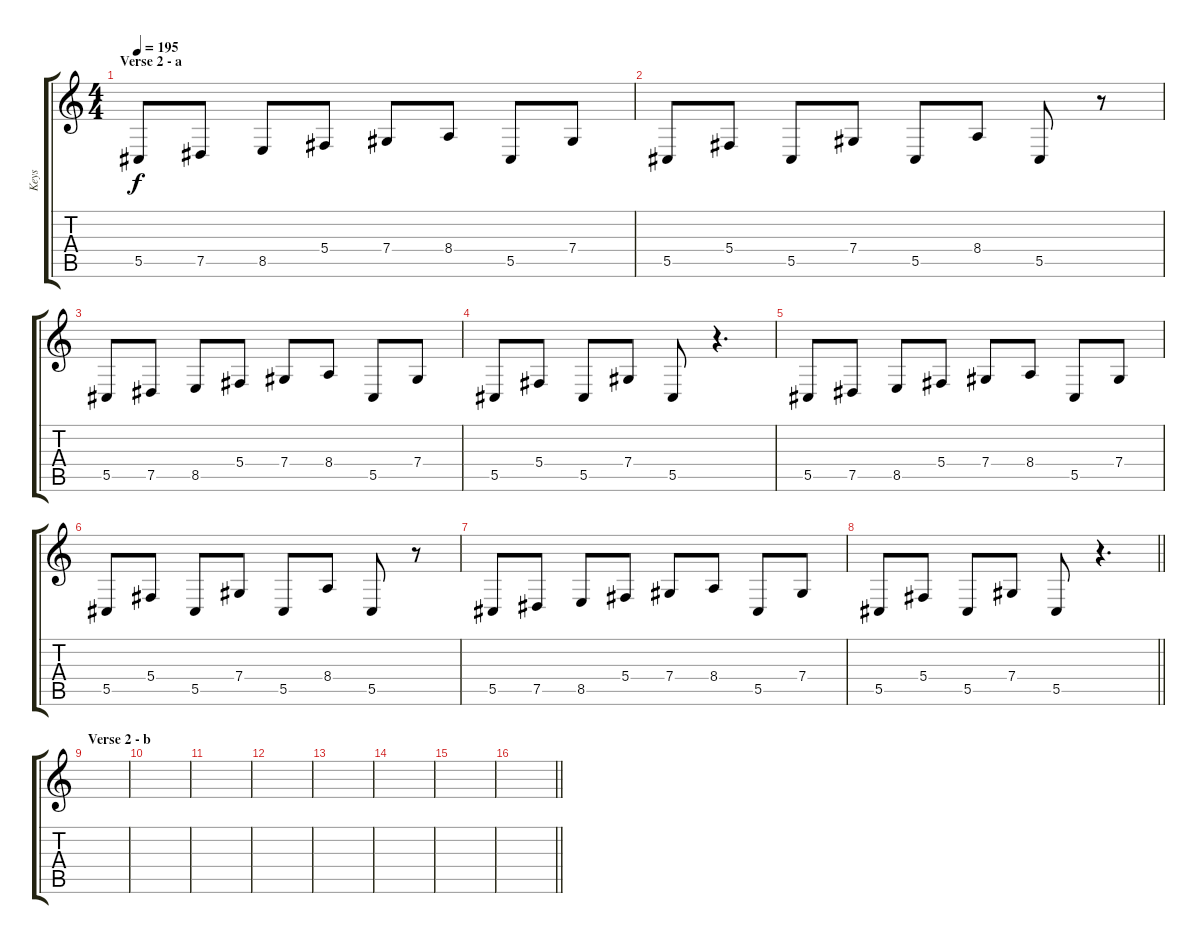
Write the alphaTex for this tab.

\track ("Keys" "Keys") {instrument stringensemble1}
\staff {score tabs}
\tuning (Eb4 Bb3 Gb3 Db3 Ab2 Eb2) {hide}
\ts (4 4)
\section ("" "Verse 2 - a")
\tempo 195
\clef g2
\ks c
5.5.8{dy f} 7.5.8 8.5.8 5.4.8 7.4.8 8.4.8 5.5.8 7.4.8 |
5.5.8 5.4.8 5.5.8 7.4.8 5.5.8 8.4.8 5.5.8 r.8 |
5.5.8 7.5.8 8.5.8 5.4.8 7.4.8 8.4.8 5.5.8 7.4.8 |
5.5.8 5.4.8 5.5.8 7.4.8 5.5.8 r.4{d} |
5.5.8 7.5.8 8.5.8 5.4.8 7.4.8 8.4.8 5.5.8 7.4.8 |
5.5.8 5.4.8 5.5.8 7.4.8 5.5.8 8.4.8 5.5.8 r.8 |
5.5.8 7.5.8 8.5.8 5.4.8 7.4.8 8.4.8 5.5.8 7.4.8 |
\barLineRight lightlight
5.5.8 5.4.8 5.5.8 7.4.8 5.5.8 r.4{d} |
\section ("" "Verse 2 - b")
|
|
|
|
|
|
|
\barLineRight lightlight
